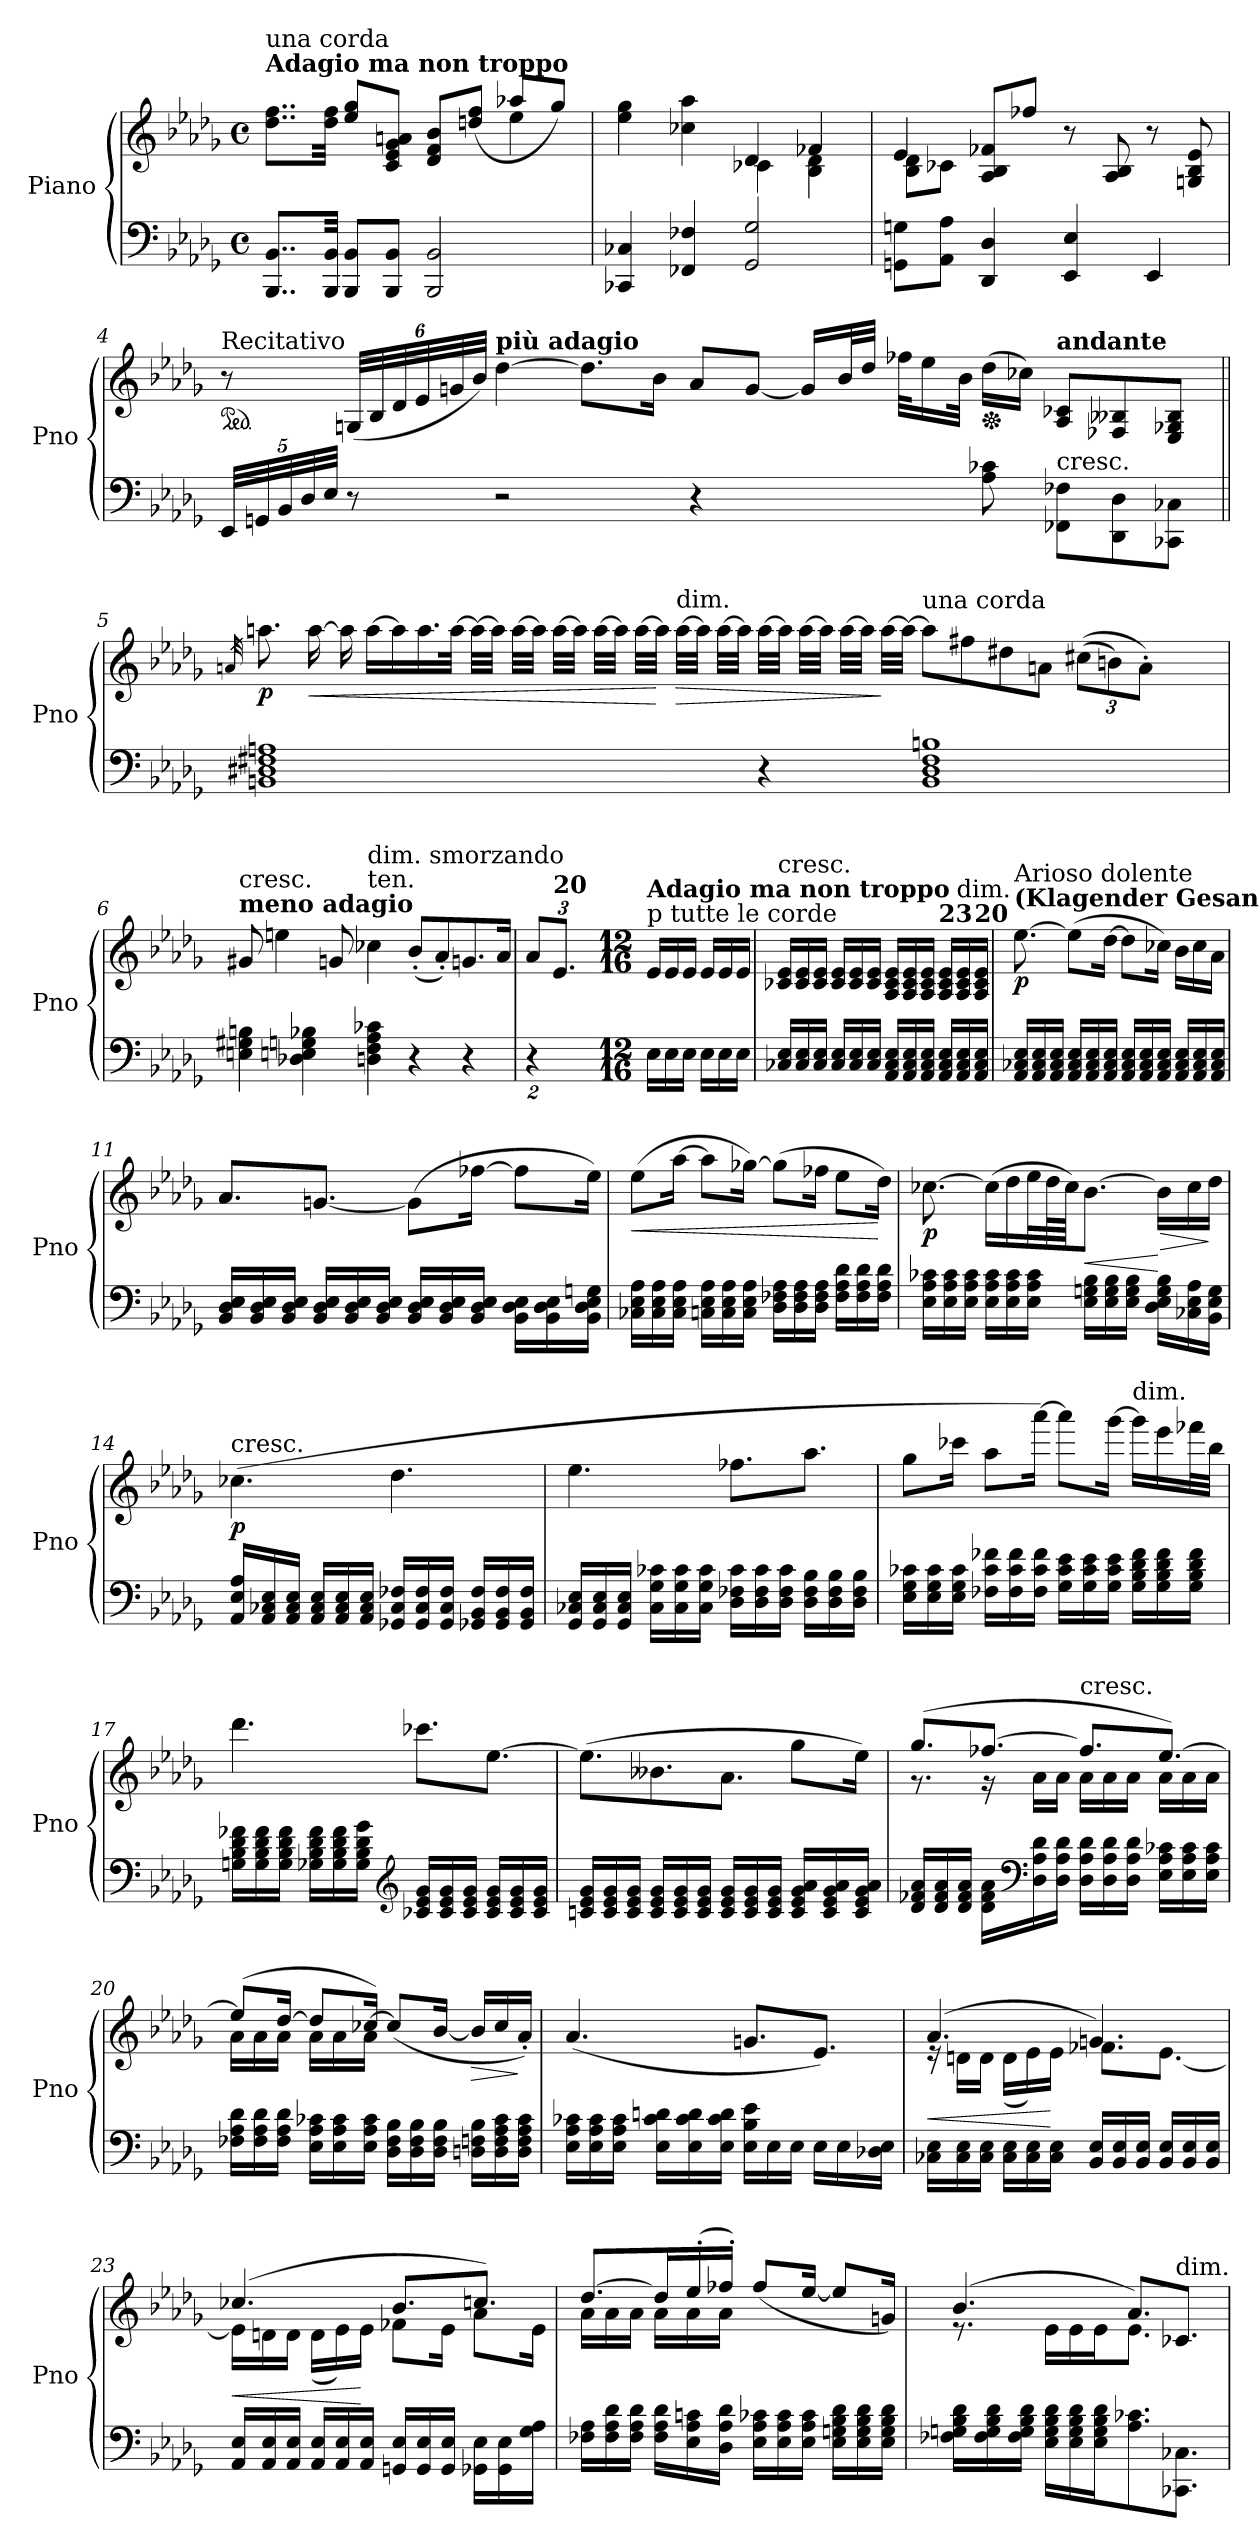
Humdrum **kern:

**kern	**kern	**dynam
*part1	*part1	*part1
*staff2	*staff1	*staff1/2
*I"Piano	*	*
*I'Pno	*	*
*clefF4	*clefG2	*
*k[b-e-a-d-g-]	*k[b-e-a-d-g-]	*
*D-:	*D-:	*
*M4/4	*M4/4	*
*met(c)	*met(c)	*
=1	=1	=1
*	*^	*
!	!LO:TX:a:B:t=Adagio ma non troppo	!	!
!	!LO:TX:a:t=una corda	!	!
8..BBB-/ 8..BB-/L	8..dd-\ 8..ff\L	2.ryy	.
32BBB-/ 32BB-/Jkk	32dd-\ 32ff\Jkk	.	.
8BBB-/ 8BB-/L	8ee-/ 8gg-/L	.	.
8BBB-/ 8BB-/J	8c/ 8e-/ 8g-/ 8an/J	.	.
2BBB-/ 2BB-/	8d-/ 8f/ 8b-/L	.	.
.	(>8ddn/ 8ff/J	.	.
.	8aa-X/L	4ee-\	.
.	8gg-/J)	.	.
=2	=2	=2	=2
4CC-X/ 4C-X/	4ee-\ 4gg-\	2ryy	.
4FF-X/ 4F-X/	4cc-X\ 4aa-\	.	.
2GG-/ 2G-/	4d-/	4c-X\	.
.	4f-X/	4B-\ 4d-\	.
=3	=3	=3	=3
8GGn\ 8Gn\L	4e-/	8B-\ 8d-\L	.
8AA-\ 8A-\J	.	8c-X\J	.
4DD-/ 4D-/	8A-/ 8B-/ 8f-X/L	2.ryy	.
.	8ff-X/J	.	.
4EE-/ 4E-/	8r	.	.
.	8A-/ 8B-/	.	.
4EE-/	8r	.	.
.	8Gn/ 8B-/ 8e-/	.	.
*	*v	*v	*
!!LO:LB:g=z
=4	=4	=4
*Xbrackettup	*	*
*	*ped	*
!	!LO:TX:a:t=Recitativo	!
40EE-/LLL	8r	.
40GGn/	.	.
40BB-/	.	.
40D-/	.	.
40E-/JJJ	.	.
*	*Xbrackettup	*
8r	(<48Gn/LLL	.
.	48B-/	.
.	48d-/	.
.	48e-/	.
.	48gn/	.
.	48b-/JJJ)	.
!	!LO:TX:a:B:t=più adagio	!
2r	[4dd-\	.
.	8.dd-\L]	.
.	16b-\Jk	.
4r	8a-/L	.
.	[8g/J	.
4ryy	16g/LL]	.
.	32b-/L	.
.	32dd-/JJJ	.
.	32ff-X\KLL	.
.	16ee-\	.
.	32b-\JJk	.
*	*Xped	*
8A-\ 8c-X\	(>16dd-\LL	.
.	16cc-X\JJ)	.
!	!LO:TX:a:B:t=andante	!
!LO:TX:a:t=cresc.	!	!
8FF-X\ 8F-X\L	8A-/ 8c-X/L	.
8DD-\ 8D-\	8F-X/ 8B--X/	.
8CC-X\ 8C-X\J	8E-/ 8G-X/ 8B--/J	.
!!LO:LB:g=z
=5||	=5||	=5||
.	32qa/	.
!	!	!LO:DY:b
1BB 1D# 1F# 1A	8.aa\	p
!	!	!LO:HP:b
.	[16aa\	<
.	16aa\]	.
.	[16aa\LL	.
.	16aa\]	.
.	16.aa\	.
.	[32aa\JJk	.
.	32aa\LLL_	.
.	32aa\JJJ]	.
.	[32aa\LLL	.
.	32aa\JJJ]	.
.	[32aa\LLL	.
.	32aa\JJJ]	.
.	[32aa\LLL	.
.	32aa\JJJ]	.
.	[32aa\LLL	.
.	32aa\JJJ]	[
!	!LO:TX:a:t=dim.	!
!	!	!LO:HP:b
.	[32aa\LLL	>
.	32aa\JJJ]	.
.	[32aa\LLL	.
.	32aa\JJJ]	.
4r	[32aa\LLL	.
.	32aa\JJJ]	.
.	[32aa\LLL	.
.	32aa\JJJ]	.
.	[32aa\LLL	.
.	32aa\JJJ]	.
.	[32aa\LLL	]
.	32aa\JJJ_	.
!	!LO:TX:a:t=una corda	!
1BB 1D# 1F# 1B	8aa\L]	.
.	8ff#\	.
.	8dd#\	.
.	8a\J	.
.	(>(>12cc#\L	.
.	12b\)	.
.	12a'\J)	.
.	4ryy	.
!!LO:LB:g=z
=6	=6	=6
!	!LO:TX:a:B:t=meno adagio	!
!	!LO:TX:a:t=cresc.	!
4E\ 4G#\ 4B\	8g#X/	.
.	4ee\	.
4D-X\ 4En\ 4Gn\ 4B-X\	.	.
.	8gn/	.
!	!LO:TX:a:t=ten.	!
!	!LO:TX:a:t=dim. smorzando	!
4Dn\ 4F\ 4A-\ 4c-X\	4cc-X\	.
4r	(<8b-'/L	.
.	8a-'/)	.
4r	8.gn/	.
.	16a-/Jk	.
=7	=7	=7
8%3r	8a-/L	.
!	!LO:TX:a:B:t=20	!
.	6.e-/J	.
=8-	=8-	=8-
*M12/16	*M12/16	*
!	!LO:TX:a:t=p tutte le corde	!
!	!LO:TX:a:B:t=Adagio ma non troppo	!
16E-\LL	16e-/LL	.
16E-\	16e-/	.
16E-\JJ	16e-/JJ	.
16E-\LL	16e-/LL	.
16E-\	16e-/	.
16E-\JJ	16e-/JJ	.
=9	=9	=9
!	!LO:TX:a:t=cresc.	!
16C-/ 16E-/LL	16c-/ 16e-/LL	.
16C-/ 16E-/	16c-/ 16e-/	.
16C-/ 16E-/JJ	16c-/ 16e-/JJ	.
16C-/ 16E-/LL	16c-/ 16e-/LL	.
16C-/ 16E-/	16c-/ 16e-/	.
16C-/ 16E-/JJ	16c-/ 16e-/JJ	.
16AA-/ 16C-/ 16E-/LL	16A-/ 16c-/ 16e-/LL	.
16AA-/ 16C-/ 16E-/	16A-/ 16c-/ 16e-/	.
16AA-/ 16C-/ 16E-/JJ	16A-/ 16c-/ 16e-/JJ	.
!	!LO:TX:a:B:t=23	!
16AA-/ 16C-/ 16E-/LL	16A-/ 16c-/ 16e-/LL	.
!	!LO:TX:a:t=dim.	!
16AA-/ 16C-/ 16E-/	16A-/ 16c-/ 16e-/	.
!	!LO:TX:a:B:t=20	!
16AA-/ 16C-/ 16E-/JJ	16A-/ 16c-/ 16e-/JJ	.
!!LO:LB:g=z
=10	=10	=10
!	!LO:TX:a:B:t=(Klagender Gesang)	!
!	!LO:TX:a:t=Arioso dolente	!
!	!	!LO:DY:b
16AA-/ 16C-/ 16E-/LL	[8.ee-\	p
16AA-/ 16C-/ 16E-/	.	.
16AA-/ 16C-/ 16E-/JJ	.	.
16AA-/ 16C-/ 16E-/LL	(>8ee-\L]	.
16AA-/ 16C-/ 16E-/	.	.
16AA-/ 16C-/ 16E-/JJ	[16dd-\Jk	.
16AA-/ 16C-/ 16E-/LL	8dd-\L]	.
16AA-/ 16C-/ 16E-/	.	.
16AA-/ 16C-/ 16E-/JJ	16cc-\Jk)	.
16AA-/ 16C-/ 16E-/LL	16b-\LL	.
16AA-/ 16C-/ 16E-/	16cc-\	.
16AA-/ 16C-/ 16E-/JJ	16a-\JJ	.
=11	=11	=11
16BB-/ 16D-/ 16E-/LL	8.a-/L	.
16BB-/ 16D-/ 16E-/	.	.
16BB-/ 16D-/ 16E-/JJ	.	.
16BB-/ 16D-/ 16E-/LL	[8.gn/J	.
16BB-/ 16D-/ 16E-/	.	.
16BB-/ 16D-/ 16E-/JJ	.	.
16BB-/ 16D-/ 16E-/LL	(>8g\L]	.
16BB-/ 16D-/ 16E-/	.	.
16BB-/ 16D-/ 16E-/JJ	[16ff-X\Jk	.
16BB-\ 16D-\ 16E-\LL	8ff-\L]	.
16BB-\ 16D-\ 16E-\	.	.
16BB-\ 16D-\ 16E-\ 16Gn\JJ	16ee-\Jk)	.
=12	=12	=12
!	!	!LO:HP:b
16C-\ 16E-\ 16A-\LL	(>8ee-\L	<
16C-\ 16E-\ 16A-\	.	.
16C-\ 16E-\ 16A-\JJ	[16aa-\Jk	.
16Cn\ 16E-\ 16A-\LL	8aa-\L]	.
16C\ 16E-\ 16A-\	.	.
16C\ 16E-\ 16A-\JJ	[16gg-X\Jk)	.
16D-\ 16F-X\ 16A-\LL	(>8gg-\L]	.
16D-\ 16F-\ 16A-\	.	.
16D-\ 16F-\ 16A-\JJ	16ff-X\Jk	.
16F-\ 16A-\ 16d-\LL	8ee-\L	.
16F-\ 16A-\ 16d-\	.	.
16F-\ 16A-\ 16d-\JJ	16dd-\Jk)	[
!!LO:PB:g=z
=13	=13	=13
!	!	!LO:DY:b
16E-\ 16A-\ 16c-\LL	[8.cc-\	p
16E-\ 16A-\ 16c-\	.	.
16E-\ 16A-\ 16c-\JJ	.	.
16E-\ 16A-\ 16c-\LL	(>16cc-\LL]	.
16E-\ 16A-\ 16c-\	16dd-\	.
16E-\ 16A-\ 16c-\JJ	32ee-\L	.
.	64dd-\L	.
.	64cc-\JJJ)	.
!	!	!LO:HP:b
16E-\ 16Gn\ 16B-\LL	[8.b-\J	<
16E-\ 16G\ 16B-\	.	.
16E-\ 16G\ 16B-\JJ	.	.
!	!	!LO:HP:n=1:b
16D-\ 16E-\ 16G\ 16B-\LL	16b-\LL]	[ >
16C-\ 16E-\ 16A-\	16cc-\	.
16BB-\ 16E-\ 16G\JJ	16dd-\JJ	]
=14	=14	=14
!	!LO:TX:a:t=cresc.	!
!	!	!LO:DY:b
16AA-/ 16E-/ 16A-/LL	(>4.cc-\	p
16AA-/ 16C-/ 16E-/	.	.
16AA-/ 16C-/ 16E-/JJ	.	.
16AA-/ 16C-/ 16E-/LL	.	.
16AA-/ 16C-/ 16E-/	.	.
16AA-/ 16C-/ 16E-/JJ	.	.
16GG-X/ 16C-/ 16F-X/LL	4.dd-\	.
16GG-/ 16C-/ 16F-/	.	.
16GG-/ 16C-/ 16F-/JJ	.	.
16GG-X/ 16BB-/ 16F-/LL	.	.
16GG-/ 16BB-/ 16F-/	.	.
16GG-/ 16BB-/ 16F-/JJ	.	.
=15	=15	=15
16GG-/ 16C-/ 16E-/LL	4.ee-\	.
16GG-/ 16C-/ 16E-/	.	.
16GG-/ 16C-/ 16E-/JJ	.	.
16C-\ 16G-\ 16c-\LL	.	.
16C-\ 16G-\ 16c-\	.	.
16C-\ 16G-\ 16c-\JJ	.	.
16D-\ 16F-X\ 16c-\LL	8.ff-X\L	.
16D-\ 16F-\ 16c-\	.	.
16D-\ 16F-\ 16c-\JJ	.	.
16D-\ 16F-\ 16B-\LL	8.aa-\J	.
16D-\ 16F-\ 16B-\	.	.
16D-\ 16F-\ 16B-\JJ	.	.
!!LO:LB:g=z
=16	=16	=16
16E-\ 16G-\ 16c-\LL	8gg-\L	.
16E-\ 16G-\ 16c-\	.	.
16E-\ 16G-\ 16c-\JJ	16ccc-\Jk	.
16F-X\ 16c-\ 16f-X\LL	8aa-\L	.
16F-\ 16c-\ 16f-\	.	.
16F-\ 16c-\ 16f-\JJ	[16aaa-\Jk)	.
16G-\ 16c-\ 16e-\LL	8aaa-\L]	.
16G-\ 16c-\ 16e-\	.	.
16G-\ 16c-\ 16e-\JJ	[16ggg-\Jk	.
!	!LO:TX:a:t=dim.	!
16G-\ 16B-\ 16d-\ 16f-\LL	16ggg-\LL]	.
16G-\ 16B-\ 16d-\ 16f-\	16eee-\	.
16G-\ 16B-\ 16d-\ 16f-\JJ	32fff-X\L	.
.	32bb-\JJJ	.
=17	=17	=17
16Gn\ 16B-\ 16d-\ 16f-X\LL	4.ddd-\	.
16G\ 16B-\ 16d-\ 16f-\	.	.
16G\ 16B-\ 16d-\ 16f-\JJ	.	.
16G-X\ 16B-\ 16d-\ 16f-\LL	.	.
16G-\ 16B-\ 16d-\ 16f-\	.	.
16G-\ 16B-\ 16d-\ 16g-\JJ	.	.
*clefG2	*	*
16c-/ 16e-/ 16g-/LL	8.ccc-\L	.
16c-/ 16e-/ 16g-/	.	.
16c-/ 16e-/ 16g-/JJ	.	.
16c-/ 16e-/ 16g-/LL	[8.ee-\J	.
16c-/ 16e-/ 16g-/	.	.
16c-/ 16e-/ 16g-/JJ	.	.
!!LO:LB:g=z
=18	=18	=18
16cn/ 16e-/ 16g-/LL	(>8.ee-\L]	.
16c/ 16e-/ 16g-/	.	.
16c/ 16e-/ 16g-/JJ	.	.
16c/ 16e-/ 16g-/LL	8.b--X\	.
16c/ 16e-/ 16g-/	.	.
16c/ 16e-/ 16g-/JJ	.	.
16c/ 16e-/ 16g-/LL	8.a-\J	.
16c/ 16e-/ 16g-/	.	.
16c/ 16e-/ 16g-/JJ	.	.
16c/ 16e-/ 16g-/ 16a-/LL	8gg-\L	.
16c/ 16e-/ 16g-/ 16a-/	.	.
16c/ 16e-/ 16g-/ 16a-/JJ	16ee-\Jk)	.
=19	=19	=19
*	*^	*
16d-/ 16f-X/ 16a-/LL	(>8.gg-/L	8.rg	.
16d-/ 16f-/ 16a-/	.	.	.
16d-/ 16f-/ 16a-/JJ	.	.	.
16d-\ 16f-\ 16a-\LL	[8.ff-X/J	16r	.
*clefF4	*	*	*
16D-\ 16A-\ 16d-\	.	16a-\LL	.
16D-\ 16A-\ 16d-\JJ	.	16a-\JJ	.
!	!LO:TX:a:t=cresc.	!	!
16D-\ 16A-\ 16d-\LL	8.ff-/L]	16a-\LL	.
16D-\ 16A-\ 16d-\	.	16a-\	.
16D-\ 16A-\ 16d-\JJ	.	16a-\JJ	.
16E-\ 16A-\ 16c-\LL	[8.ee-/J)	16a-\LL	.
16E-\ 16A-\ 16c-\	.	16a-\	.
16E-\ 16A-\ 16c-\JJ	.	16a-\JJ	.
!!LO:LB:g=z	!!
=20	=20	=20	=20
16F-X\ 16A-\ 16d-\LL	(>8ee-/L]	16a-\LL	.
16F-\ 16A-\ 16d-\	.	16a-\	.
16F-\ 16A-\ 16d-\JJ	[16dd-/Jk	16a-\JJ	.
16E-\ 16A-\ 16c-\LL	8dd-/L]	16a-\LL	.
16E-\ 16A-\ 16c-\	.	16a-\	.
16E-\ 16A-\ 16c-\JJ	[16cc-/Jk)	16a-\JJ	.
16D-\ 16F-\ 16B-\LL	(>8cc-/L]	4.ryy	.
16D-\ 16F-\ 16B-\	.	.	.
16D-\ 16F-\ 16B-\JJ	[16b-/Jk	.	.
!	!	!	!LO:HP:b
16Dn\ 16Fn\ 16B-\LL	16b-/LL]	.	>
16D\ 16F\ 16A-\ 16c-\	16cc-/	.	.
16D\ 16F\ 16A-\ 16c-\JJ	16a-'/JJ)	.	]
*	*v	*v	*
=21	=21	=21
16E-\ 16A-\ 16c-\LL	(<4.a-/	.
16E-\ 16A-\ 16c-\	.	.
16E-\ 16A-\ 16c-\JJ	.	.
16E-\ 16c-\ 16dn\LL	.	.
16E-\ 16c-\ 16d\	.	.
16E-\ 16c-\ 16d\JJ	.	.
16E-\ 16B-\ 16e-\LL	8.gn/L	.
16E-\	.	.
16E-\JJ	.	.
16E-\LL	8.e-/J)	.
16E-\	.	.
16D-X\ 16E-\JJ	.	.
!!LO:LB:g=z
=22	=22	=22
!	!	!LO:HP:b
*	*^	*
16C-\ 16E-\LL	(>4.a-/	16re	<
16C-\ 16E-\	.	16dn\LL	.
16C-\ 16E-\JJ	.	16d\JJ	.
16C-\ 16E-\LL	.	(<16d\LL	.
16C-\ 16E-\	.	16e-\)	.
16C-\ 16E-\JJ	.	16e-\JJ	[
16BB-/ 16E-/LL	4.gn/)	8.f-X\L	.
16BB-/ 16E-/	.	.	.
16BB-/ 16E-/JJ	.	.	.
16BB-/ 16E-/LL	.	[8.e-\J	.
16BB-/ 16E-/	.	.	.
16BB-/ 16E-/JJ	.	.	.
=23	=23	=23	=23
!	!	!	!LO:HP:b
16AA-/ 16E-/LL	(>4.cc-/	16e-\LL]	<
16AA-/ 16E-/	.	16dn\	.
16AA-/ 16E-/JJ	.	16d\JJ	.
16AA-/ 16E-/LL	.	(<16d\LL	.
16AA-/ 16E-/	.	16e-\)	.
16AA-/ 16E-/JJ	.	16e-\JJ	[
16GGn/ 16E-/LL	8.b-/L	8f-X\L	.
16GG/ 16E-/	.	.	.
16GG/ 16E-/JJ	.	16e-\Jk	.
16GG-X\ 16E-\LL	8.ccn/J)	8a-\L	.
16GG-\ 16E-\	.	.	.
16G-\ 16A-\JJ	.	16e-\Jk	.
!!LO:PB:g=z	!!
=24	=24	=24	=24
16F-X\ 16A-\LL	[8.dd-/L	16a-\LL	.
16F-\ 16A-\ 16d-\	.	16a-\	.
16F-\ 16A-\ 16d-\JJ	.	16a-\JJ	.
16F-\ 16A-\ 16d-\LL	16dd-/L]	16a-\LL	.
16E-\ 16A-\ 16cn\	(>16ee-'/	16a-\	.
16D-\ 16A-\ 16d-\JJ	16ff-X'/JJ)	16a-\JJ	.
16E-\ 16A-\ 16c-X\LL	(>8ff-/L	4.ryy	.
16E-\ 16A-\ 16c-\	.	.	.
16E-\ 16A-\ 16c-\JJ	[16ee-/Jk	.	.
16E-\ 16Gn\ 16B-\ 16d-\LL	8ee-/L]	.	.
16E-\ 16G\ 16B-\ 16d-\	.	.	.
16E-\ 16G\ 16B-\ 16d-\JJ	16gn/Jk)	.	.
=25	=25	=25	=25
16F-X\ 16Gn\ 16B-\ 16d-\LL	(>4.b-/	8.re	.
16F-\ 16G\ 16B-\ 16d-\	.	.	.
16F-\ 16G\ 16B-\ 16d-\JJ	.	.	.
16E-\ 16G\ 16B-\ 16d-\LL	.	16e-\LL	.
16E-\ 16G\ 16B-\ 16d-\	.	16e-\	.
16E-\ 16G\ 16B-\ 16d-\J	.	16e-\J	.
8.A-\ 8.c-\	8.a-/L)	8.e-\J	.
!	!LO:TX:a:t=dim.	!	!
8.CC-\ 8.C-\J	8.c-/J	8.ryy	.
*	*v	*v	*
=	=	=
*-	*-	*-
